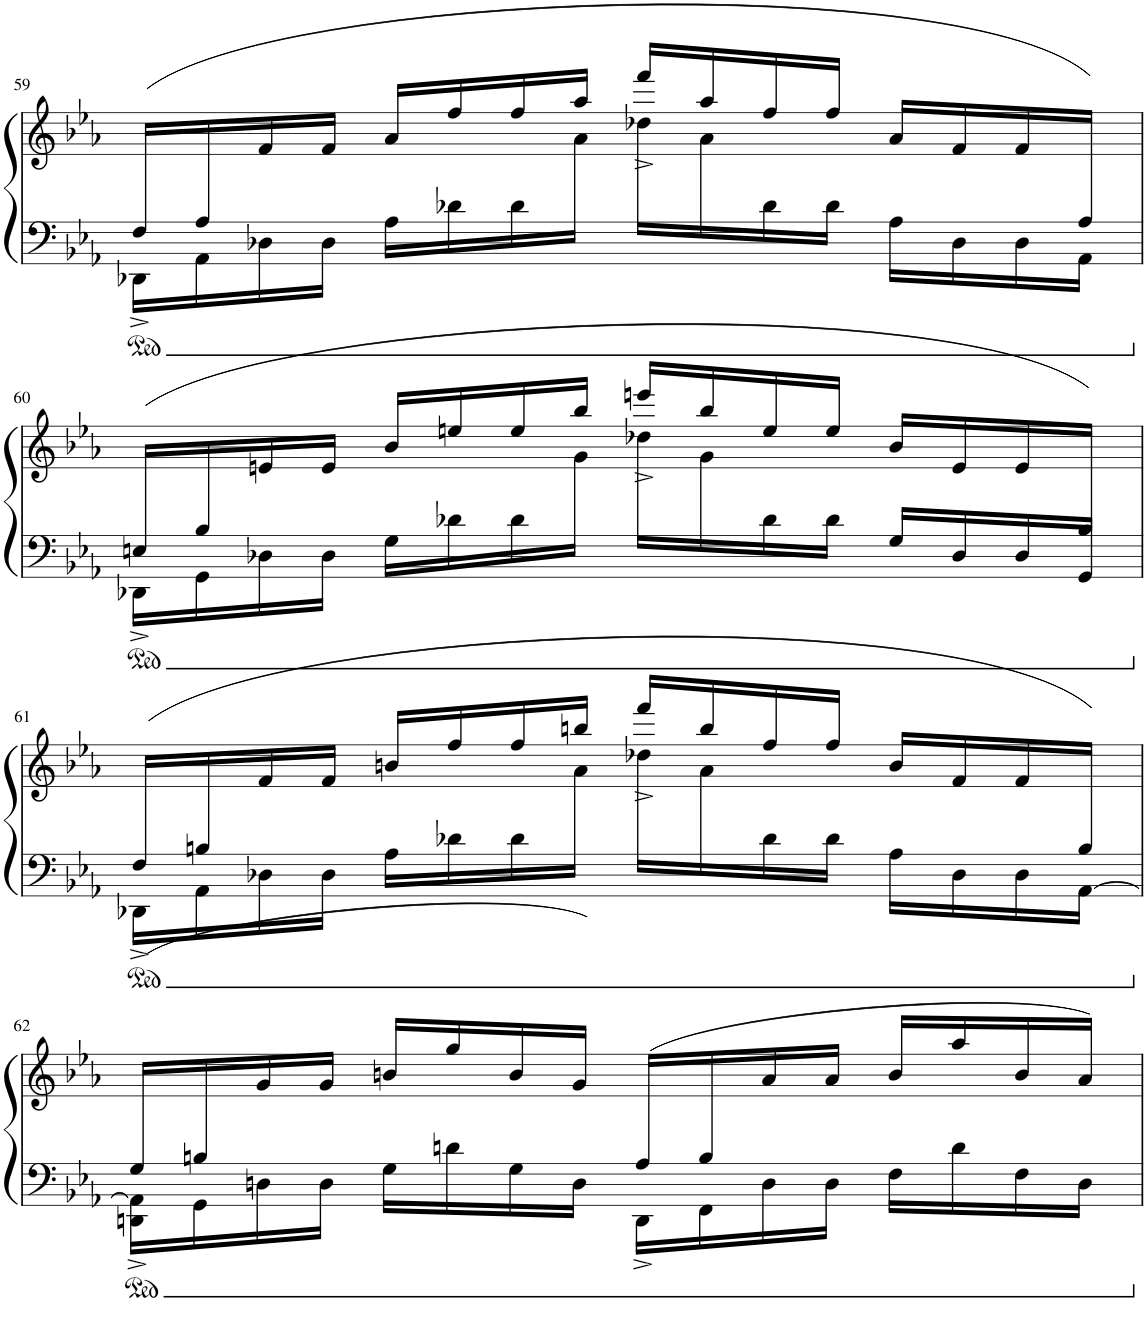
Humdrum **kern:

**kern	**kern
*part1	*part1
*staff2	*staff1
*I"Piano	*
*I'Pno	*
!!LO:PB:g=z
*clefF4	*clefG2
*k[b-e-a-]	*k[b-e-a-]
*M4/4	*M4/4
*met(c|)	*met(c|)
=59	=59
*^	*^
16F^/LL	16DD-X\LL	8ryy	4..ryy
16A-/	16AA-\	.	.
16ryy	16D-X\	16f/	.
.	16D-\JJ	16f/JJ	.
.	16A-\LL	16a-/LL	.
.	16d-X\	16ff/	.
.	16d-\	16ff/	.
.	8.ryy	16aa-/JJ	16a-\JJ
.	.	16fff^/LL	16dd-X\LL
.	.	16aa-/	16a-\
.	16d-\	16ff/	16ryy
.	16d-\JJ	16ff/JJ	4ryy
.	16A-\LL	16a-/LL	.
.	16D-\	16f/	.
.	16D-\	16f/	.
16A-/JJ	16AA-\JJ	16ryy	16ryy
!!LO:LB:g=z	!!
=60	=60	=60	=60
16En^/LL	16DD-X\LL	8ryy	4..ryy
16B-/	16GG\	.	.
16ryy	16D-X\	16en/	.
.	16D-\JJ	16e/JJ	.
.	16G\LL	16b-/LL	.
.	16d-X\	16een/	.
.	16d-\	16ee/	.
.	8.ryy	16bb-/JJ	16g\JJ
.	.	16eeen^/LL	16dd-X\LL
.	.	16bb-/	16g\
.	16d-\	16ee/	16ryy
.	16d-\JJ	16ee/JJ	4ryy
.	16G/LL	16b-/LL	.
.	16D-/	16e/	.
.	16D-/	16e/	.
16B-/JJ	16GG/JJ	16ryy	16ryy
!!LO:LB:g=z	!!
=61	=61	=61	=61
16F^/LL	16DD-X\LL	8ryy	4..ryy
16Bn/	16AA-\	.	.
16ryy	16D-X\	16f/	.
.	16D-\JJ	16f/JJ	.
.	16A-\LL	16bn/LL	.
.	16d-X\	16ff/	.
.	16d-\	16ff/	.
.	8.ryy	16bbn/JJ	16a-\JJ
.	.	16fff^/LL	16dd-X\LL
.	.	16bb/	16a-\
.	16d-\	16ff/	16ryy
.	16d-\JJ	16ff/JJ	4ryy
.	16A-\LL	16b/LL	.
.	16D-\	16f/	.
.	16D-\	16f/	.
16B/JJ	[16AA-\JJ	16ryy	16ryy
*	*	*v	*v
!!LO:LB:g=z
=62	=62	=62
(16G^/LL	16DDn\ 16AA-\]LL	8ryy
16Bn/	16GG\	.
4.ryy	16Dn\	16g/
.	16D\JJ	16g/JJ
.	16G\LL	16bn/LL
.	16dn\	16gg/
.	16G\	16b/
.	16D\JJ	16g/JJ)
(16A-^/LL	16DD\LL	8ryy
16B/	16FF\	.
4.ryy	16D\	16a-/
.	16D\JJ	16a-/JJ
.	16F\LL	16b/LL
.	16d\	16aa-/
.	16F\	16b/
.	16D\JJ	16a-/JJ)
*v	*v	*
=	=
*-	*-
